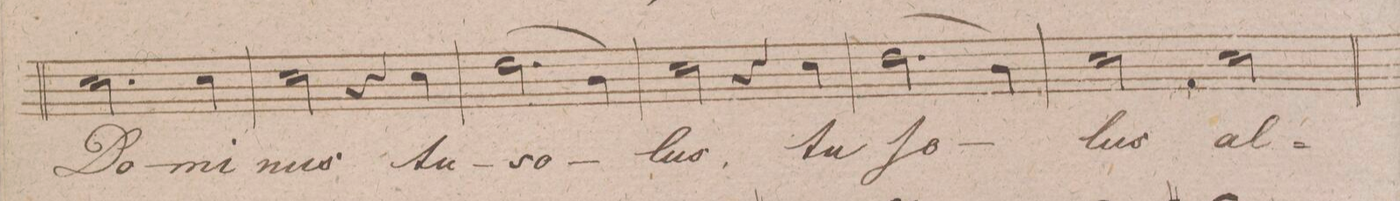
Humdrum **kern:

**kern	**text	**dynam
*I"Baſso.	*	*
*clefF4	*	*
*k[f#c#g#d#]	*	*
*met(c)	*	*
*M4/4	*	*
2.E\	Do-	.
4E\	-mi-	.
=179	=179	=179
2E\	-nus	.
4r	.	.
4E\	tu	.
=180	=180	=180
(>2.F#\	so-	.
4D#)\	.	.
=181	=181	=181
2E\	-lus,	.
4r	.	.
4E\	tu	.
=182	=182	=182
(>2.F#\	so-	.
4D#)\	.	.
=183	=183	=183
2E\	-lus	.
2E\	al-	.
=184	=184	=184
*-	*-	*-
